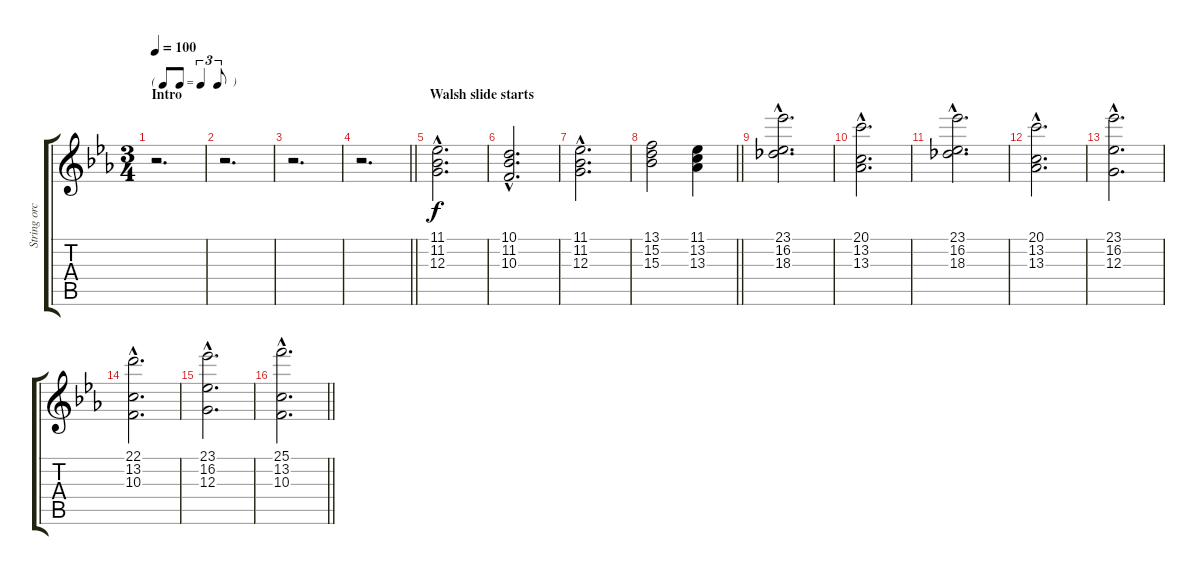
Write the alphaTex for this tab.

\track ("String orchestra" "String orc") {instrument stringensemble1}
\staff {score tabs}
\tuning (E4 B3 G3 D3 A2 E2) {hide}
\ts (3 4)
\tf triplet8th
\section ("" "Intro")
\tempo 100
\clef g2
\ks eb
r.2{d dy f volume 0 instrument stringensemble1} |
r.2{d} |
r.2{d} |
\barLineRight lightlight
r.2{d volume 6} |
\section ("" "Walsh slide starts")
(11.1{hac} 11.2{hac} 12.3{hac}).2{d} |
(10.1{hac} 11.2{hac} 10.3{hac}).2{d} |
(11.1{hac} 11.2{hac} 12.3{hac}).2{d} |
\barLineRight lightlight
(13.1 15.2 15.3).2 (11.1 13.2 13.3).4 |
(23.1{hac} 16.2{hac} 18.3{hac}).2{d} |
(20.1{hac} 13.2{hac} 13.3{hac}).2{d} |
(23.1{hac} 16.2{hac} 18.3{hac}).2{d} |
(20.1{hac} 13.2{hac} 13.3{hac}).2{d} |
(23.1{hac} 16.2{hac} 12.3{hac}).2{d} |
(22.1{hac} 13.2{hac} 10.3{hac}).2{d} |
(23.1{hac} 16.2{hac} 12.3{hac}).2{d} |
\barLineRight lightlight
(25.1{hac} 13.2{hac} 10.3{hac}).2{d}
